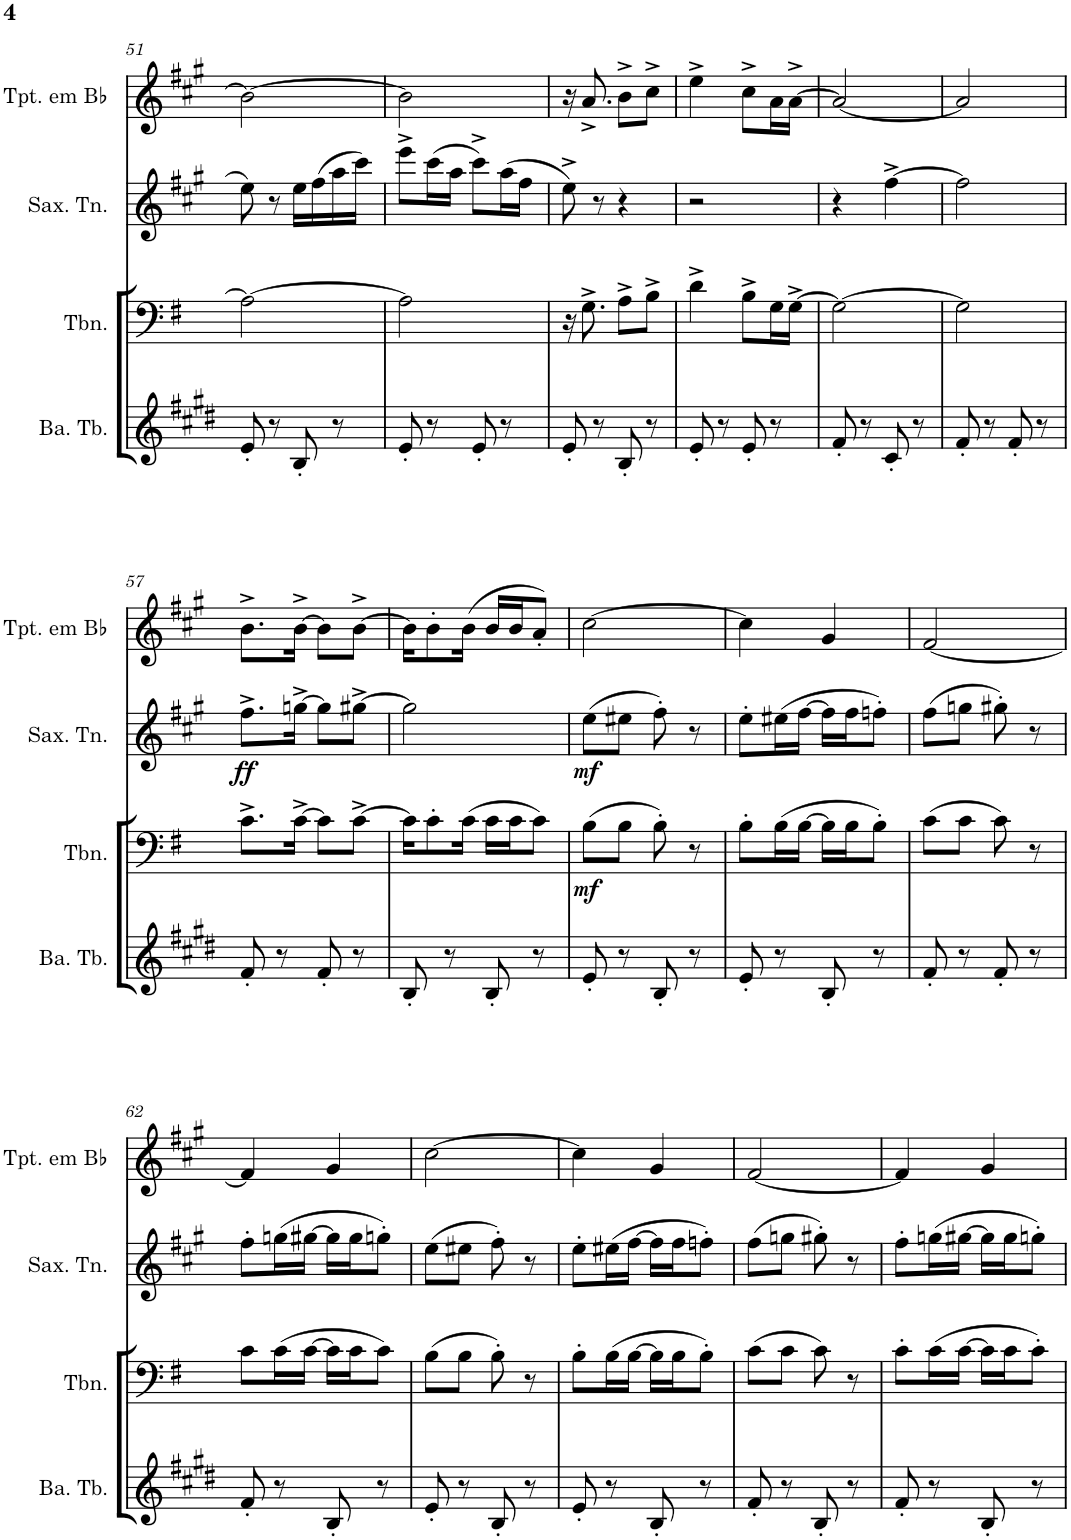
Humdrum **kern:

**kern	**kern	**dynam	**kern	**dynam	**kern
*part4	*part3	*part3	*part2	*part2	*part1
*staff4	*staff3	*staff3	*staff2	*staff2	*staff1
*I"Bass Tuba	*I"Trombone	*	*I"Saxofone Tenor	*	*I"Trompete em Bb
*I'Ba. Tb.	*I'Tbn.	*	*I'Sax. Tn.	*	*I'Tpt. em Bb
!!LO:PB:g=z
*clefG2	*clefF4	*	*clefG2	*	*clefG2
*Trd12c21	*	*	*Trd8c14	*	*Trd1c2
*k[f#c#g#d#]	*k[f#]	*	*k[f#c#g#]	*	*k[f#c#g#]
*M2/4	*M2/4	*	*M2/4	*	*M2/4
=51	=51	=51	=51	=51	=51
8e'/	2A\_	.	8ee\	.	2b\_
8r	.	.	8r	.	.
8B'/	.	.	16ee\LL	.	.
.	.	.	(>16ff#\	.	.
8r	.	.	16aa\	.	.
.	.	.	16ccc#\JJ)	.	.
=52	=52	=52	=52	=52	=52
8e'/	2A\]	.	8eee^\L	.	2b\]
8r	.	.	(>16ccc#\L	.	.
.	.	.	16aa\JJ	.	.
8e'/	.	.	8ccc#^\L)	.	.
8r	.	.	(>16aa\L	.	.
.	.	.	16ff#\JJ	.	.
=53	=53	=53	=53	=53	=53
8e'/	16r	.	8ee^\)	.	16r
.	8.G^\	.	.	.	8.a^/
8r	.	.	8r	.	.
8B'/	8A^\L	.	4r	.	8b^\L
8r	8B^\J	.	.	.	8cc#^\J
=54	=54	=54	=54	=54	=54
8e'/	4d^\	.	2r	.	4ee^\
8r	.	.	.	.	.
8e'/	8B^\L	.	.	.	8cc#^\L
8r	16G\L	.	.	.	16a\L
.	[>16G^\JJ	.	.	.	[>16a^\JJ
=55	=55	=55	=55	=55	=55
8f#'/	2G\_	.	4r	.	2a/_
8r	.	.	.	.	.
8c#'/	.	.	[4ff#^\	.	.
8r	.	.	.	.	.
=56	=56	=56	=56	=56	=56
8f#'/	2G\]	.	2ff#\]	.	2a/]
8r	.	.	.	.	.
8f#'/	.	.	.	.	.
8r	.	.	.	.	.
!!LO:LB:g=z
=57	=57	=57	=57	=57	=57
!	!	!	!	!LO:DY:b	!
8f#'/	8.c^\L	.	8.ff#^\L	ff	8.b^\L
8r	.	.	.	.	.
.	[>16c^\Jk	.	[>16ggn^\Jk	.	[>16b^\Jk
8f#'/	8c\L]	.	8gg\L]	.	8b\L]
8r	[>8c^\J	.	[>8gg#X^\J	.	[>8b^\J
=58	=58	=58	=58	=58	=58
8B'/	16c\KL]	.	2gg#\]	.	16b\KL]
.	8c'\	.	.	.	8b'\
8r	.	.	.	.	.
.	(>16c\Jk	.	.	.	(>16b\Jk
8B'/	16c\LL	.	.	.	16b/LL
.	16c\J	.	.	.	16b/J
8r	8c\J)	.	.	.	8a'/J)
=59	=59	=59	=59	=59	=59
!	!	!LO:DY:b	!	!LO:DY:b	!
8e'/	(>8B\L	mf	(>8ee\L	mf	[>2cc#\
8r	8B\J	.	8ee#X\J	.	.
8B'/	8B'\)	.	8ff#'\)	.	.
8r	8r	.	8r	.	.
=60	=60	=60	=60	=60	=60
8e'/	8B'\L	.	8ee'\L	.	4cc#\]
8r	(>16B\L	.	(>16ee#X\L	.	.
.	[>16B\JJ	.	[>16ff#\JJ	.	.
8B'/	16B\LL]	.	16ff#\LL]	.	4g#/
.	16B\J	.	16ff#\J	.	.
8r	8B'\J)	.	8ffn'\J)	.	.
=61	=61	=61	=61	=61	=61
8f#'/	(>8c\L	.	(>8ff#\L	.	[<2f#/
8r	8c\J	.	8ggn\J	.	.
8f#'/	8c\)	.	8gg#X'\)	.	.
8r	8r	.	8r	.	.
!!LO:LB:g=z
=62	=62	=62	=62	=62	=62
8f#'/	8c\L	.	8ff#'\L	.	4f#/]
8r	(>16c\L	.	(>16ggn\L	.	.
.	[>16c\JJ	.	[>16gg#X\JJ	.	.
8B'/	16c\LL]	.	16gg#\LL]	.	4g#/
.	16c\J	.	16gg#\J	.	.
8r	8c\J)	.	8ggn'\J)	.	.
=63	=63	=63	=63	=63	=63
8e'/	(>8B\L	.	(>8ee\L	.	[>2cc#\
8r	8B\J	.	8ee#X\J	.	.
8B'/	8B'\)	.	8ff#'\)	.	.
8r	8r	.	8r	.	.
=64	=64	=64	=64	=64	=64
8e'/	8B'\L	.	8ee'\L	.	4cc#\]
8r	(>16B\L	.	(>16ee#X\L	.	.
.	[>16B\JJ	.	[>16ff#\JJ	.	.
8B'/	16B\LL]	.	16ff#\LL]	.	4g#/
.	16B\J	.	16ff#\J	.	.
8r	8B'\J)	.	8ffn'\J)	.	.
=65	=65	=65	=65	=65	=65
8f#'/	(>8c\L	.	(>8ff#\L	.	[<2f#/
8r	8c\J	.	8ggn\J	.	.
8B'/	8c\)	.	8gg#X'\)	.	.
8r	8r	.	8r	.	.
=66	=66	=66	=66	=66	=66
8f#'/	8c'\L	.	8ff#'\L	.	4f#/]
8r	(>16c\L	.	(>16ggn\L	.	.
.	[>16c\JJ	.	[>16gg#X\JJ	.	.
8B'/	16c\LL]	.	16gg#\LL]	.	4g#/
.	16c\J	.	16gg#\J	.	.
8r	8c'\J)	.	8ggn'\J)	.	.
=	=	=	=	=	=
*-	*-	*-	*-	*-	*-
